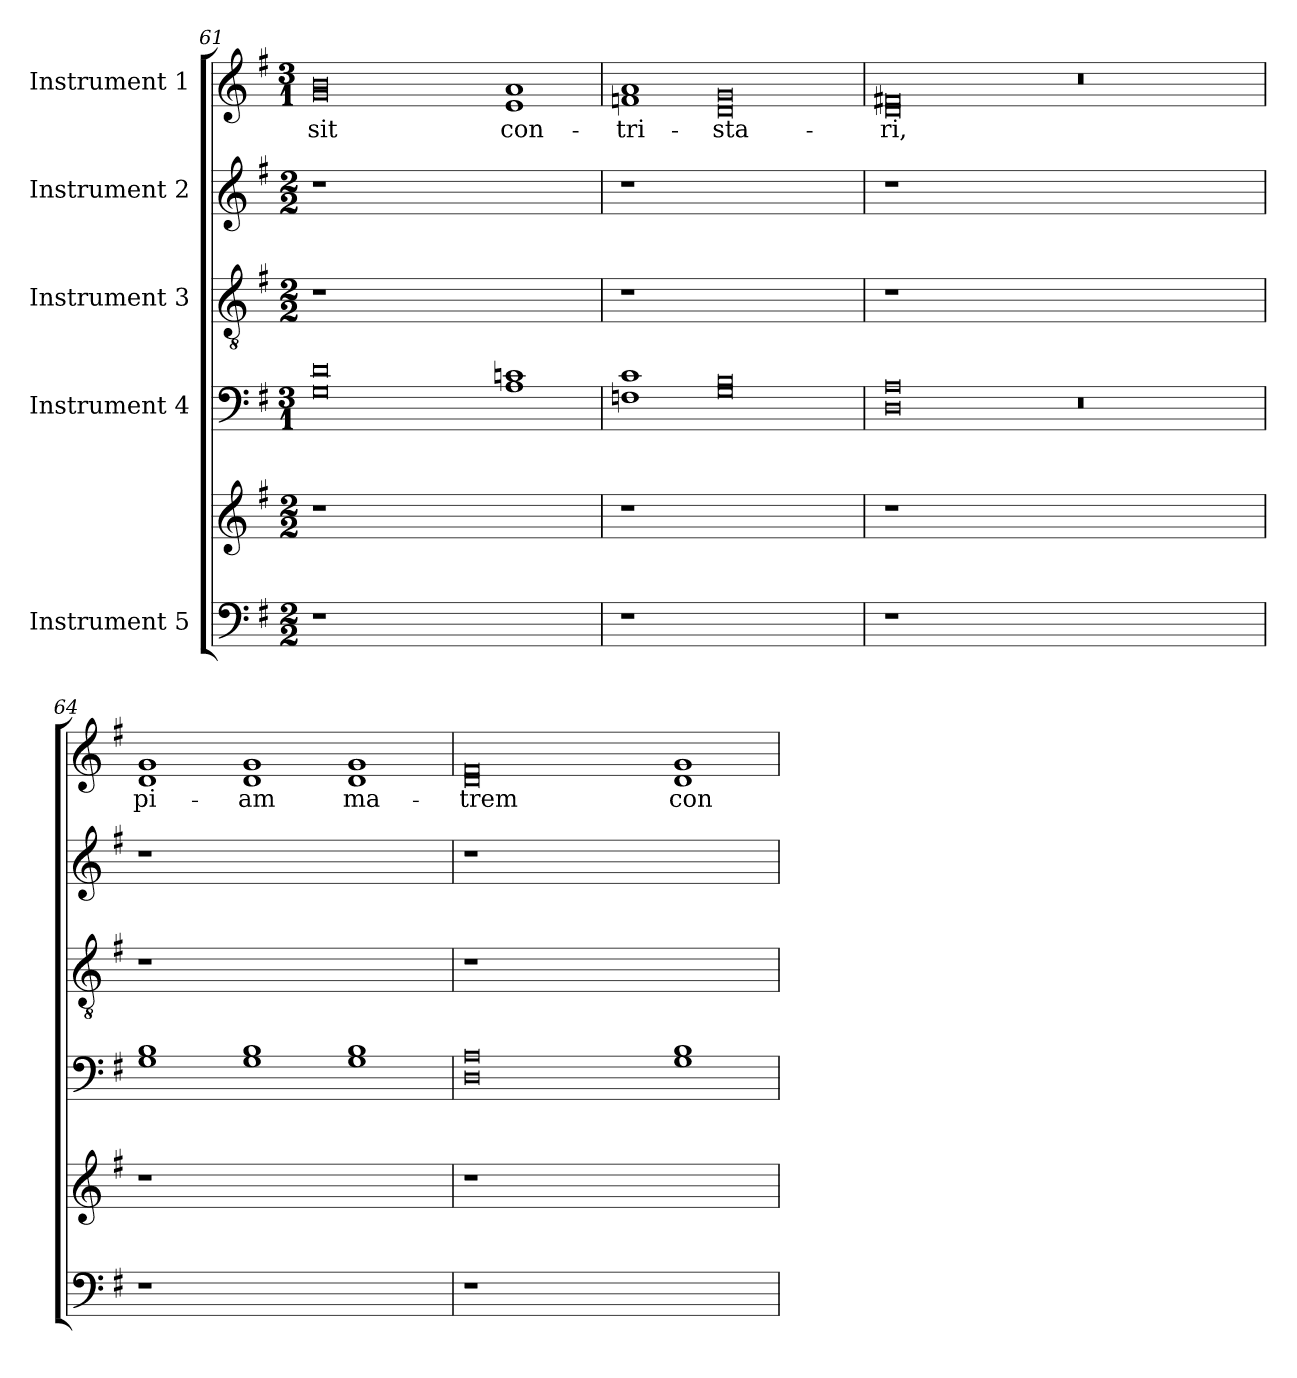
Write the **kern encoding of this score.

**kern	**kern	**kern	**kern	**kern	**kern	**text
*part5	*part5	*part4	*part3	*part2	*part1	*part1
*staff6	*staff5	*staff4	*staff3	*staff2	*staff1	*staff1
*I"Instrument 5	*	*I"Instrument 4	*I"Instrument 3	*I"Instrument 2	*I"Instrument 1	*
*clefF4	*clefG2	*clefF4	*clefGv2	*clefG2	*clefG2	*
*ITrd-3c-5	*ITrd-3c-5	*	*	*	*	*
*k[]	*k[]	*k[f#]	*k[f#]	*k[f#]	*k[f#]	*
*C:	*C:	*G:	*G:	*G:	*G:	*
*M2/2	*M2/2	*M3/1	*M2/2	*M2/2	*M3/1	*
=61	=61	=61	=61	=61	=61	=61
!	!	!	!	!	!	!LO:LY:b:cj
1r	1r	0d 0G	1r	1r	0b 0g	-sit
0ryy	0ryy	.	0ryy	0ryy	.	.
!	!	!	!	!	!	!LO:LY:b:cj
.	.	1cn 1A	.	.	1a 1e	con-
!!LO:LB:g=z
=62	=62	=62	=62	=62	=62	=62
!	!	!	!	!	!	!LO:LY:b:cj
1r	1r	1c 1Fn	1r	1r	1a 1fn	-tri-
!	!	!	!	!	!	!LO:LY:b:cj
0ryy	0ryy	0B 0G	0ryy	0ryy	0g 0d	-sta-
=63	=63	=63	=63	=63	=63	=63
!	!	!	!	!	!	!LO:LY:b:cj
1r	1r	0A 0D	1r	1r	0f#X 0d	-ri,
00ryy	00ryy	.	00ryy	00ryy	.	.
.	.	0.r	.	.	0.r	.
=64	=64	=64	=64	=64	=64	=64
!	!	!	!	!	!	!LO:LY:b:cj
1r	1r	1B 1G	1r	1r	1g 1d	pi-
!	!	!	!	!	!	!LO:LY:b:cj
0ryy	0ryy	1B 1G	0ryy	0ryy	1g 1d	-am
!	!	!	!	!	!	!LO:LY:b:cj
.	.	1B 1G	.	.	1g 1d	ma-
=65	=65	=65	=65	=65	=65	=65
!	!	!	!	!	!	!LO:LY:b:cj
1r	1r	0A 0D	1r	1r	0f# 0d	-trem
0ryy	0ryy	.	0ryy	0ryy	.	.
!	!	!	!	!	!	!LO:LY:b:cj
.	.	1B 1G	.	.	1g 1d	con-
=	=	=	=	=	=	=
*-	*-	*-	*-	*-	*-	*-
